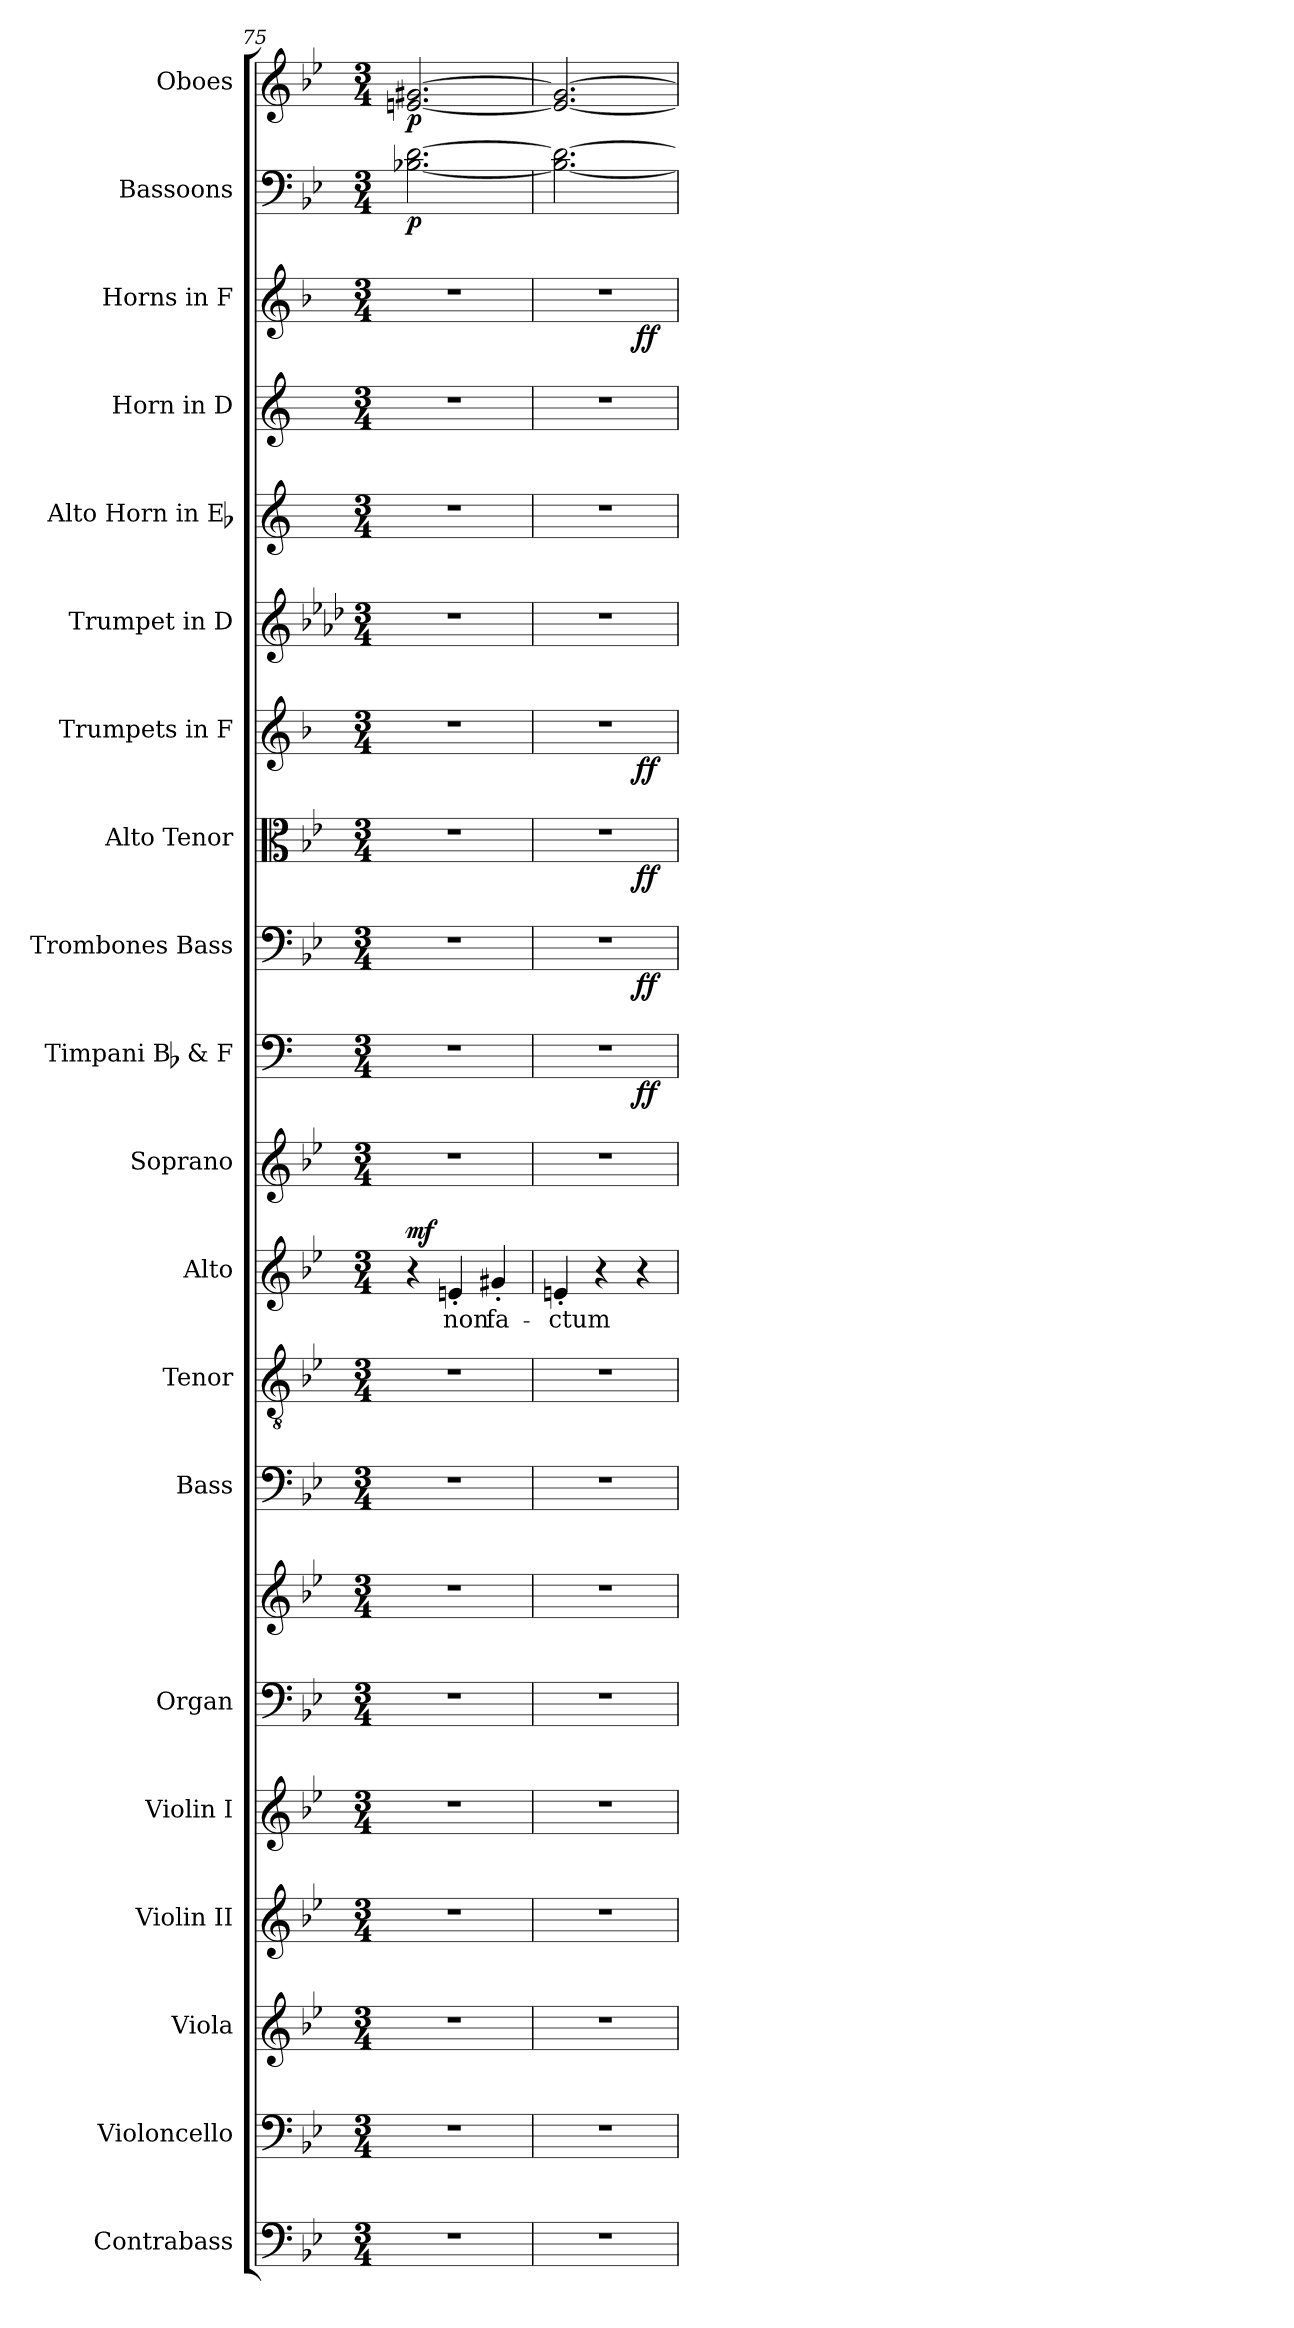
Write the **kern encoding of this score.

**kern	**kern	**kern	**kern	**kern	**kern	**kern	**kern	**kern	**kern	**text	**dynam	**kern	**kern	**dynam	**kern	**dynam	**kern	**dynam	**kern	**dynam	**kern	**kern	**kern	**kern	**dynam	**kern	**dynam	**kern	**dynam
*part20	*part19	*part18	*part17	*part16	*part15	*part15	*part14	*part13	*part12	*part12	*part12	*part11	*part10	*part10	*part9	*part9	*part8	*part8	*part7	*part7	*part6	*part5	*part4	*part3	*part3	*part2	*part2	*part1	*part1
*staff21	*staff20	*staff19	*staff18	*staff17	*staff16	*staff15	*staff14	*staff13	*staff12	*staff12	*staff12	*staff11	*staff10	*staff10	*staff9	*staff9	*staff8	*staff8	*staff7	*staff7	*staff6	*staff5	*staff4	*staff3	*staff3	*staff2	*staff2	*staff1	*staff1
*I"Contrabass	*I"Violoncello	*I"Viola	*I"Violin II	*I"Violin I	*I"Organ	*	*I"Bass	*I"Tenor	*I"Alto	*	*	*I"Soprano	*I"Timpani Bb & F	*	*I"Trombones  Bass	*	*I"Alto Tenor	*	*I"Trumpets in F	*	*I"Trumpet in D	*I"Alto Horn in Eb	*I"Horn in D	*I"Horns in F	*	*I"Bassoons	*	*I"Oboes	*
*I'Cb.	*I'Vc.	*I'Vla.	*I'Vln. II	*I'Vln. I	*I'Org.	*	*I'B.	*I'T.	*I'A.	*	*	*I'S.	*I'Timp.	*	*	*	*	*	*	*	*	*	*	*I'Hn.	*	*I'Bsn.	*	*I'Ob.	*
*clefF4	*clefF4	*clefG2	*clefG2	*clefG2	*clefF4	*clefG2	*clefF4	*clefGv2	*clefG2	*	*	*clefG2	*clefF4	*	*clefF4	*	*clefC3	*	*clefG2	*	*clefG2	*clefG2	*clefG2	*clefG2	*	*clefF4	*	*clefG2	*
*ITrd7c12	*	*	*	*	*	*	*	*ITrd7c12	*	*	*	*	*	*	*	*	*	*	*ITrd4c7	*	*ITrd-1c-2	*ITrd5c8	*ITrd6c10	*ITrd4c7	*	*	*	*	*
*k[b-e-]	*k[b-e-]	*k[b-e-]	*k[b-e-]	*k[b-e-]	*k[b-e-]	*k[b-e-]	*k[b-e-]	*k[b-e-]	*k[b-e-]	*	*	*k[b-e-]	*k[]	*	*k[b-e-]	*	*k[b-e-]	*	*k[b-e-]	*	*k[b-e-]	*k[f#c#g#d#]	*k[f#c#]	*k[b-e-]	*	*k[b-e-]	*	*k[b-e-]	*
*B-:	*B-:	*B-:	*B-:	*B-:	*B-:	*B-:	*B-:	*B-:	*B-:	*	*	*B-:	*C:	*	*B-:	*	*B-:	*	*B-:	*	*B-:	*E:	*D:	*B-:	*	*B-:	*	*B-:	*
*M3/4	*M3/4	*M3/4	*M3/4	*M3/4	*M3/4	*M3/4	*M3/4	*M3/4	*M3/4	*	*	*M3/4	*M3/4	*	*M3/4	*	*M3/4	*	*M3/4	*	*M3/4	*M3/4	*M3/4	*M3/4	*	*M3/4	*	*M3/4	*
=75	=75	=75	=75	=75	=75	=75	=75	=75	=75	=75	=75	=75	=75	=75	=75	=75	=75	=75	=75	=75	=75	=75	=75	=75	=75	=75	=75	=75	=75
!LO:N:vis=1	!LO:N:vis=1	!LO:N:vis=1	!LO:N:vis=1	!LO:N:vis=1	!LO:N:vis=1	!LO:N:vis=1	!LO:N:vis=1	!LO:N:vis=1	!	!	!	!LO:N:vis=1	!LO:N:vis=1	!	!LO:N:vis=1	!	!LO:N:vis=1	!	!LO:N:vis=1	!	!LO:N:vis=1	!LO:N:vis=1	!LO:N:vis=1	!LO:N:vis=1	!	!	!	!	!
2.r	2.r	2.r	2.r	2.r	2.r	2.r	2.r	2.r	4r	.	mf	2.r	2.r	.	2.r	.	2.r	.	2.r	.	2.r	2.r	2.r	2.r	.	[2.B-Xi\ [2.di	p	[2.eni/ [2.g#Xi	p
!	!	!	!	!	!	!	!	!	!	!LO:LY:b:color=#000000	!	!	!	!	!	!	!	!	!	!	!	!	!	!	!	!	!	!	!
.	.	.	.	.	.	.	.	.	4en'i/	non	.	.	.	.	.	.	.	.	.	.	.	.	.	.	.	.	.	.	.
!	!	!	!	!	!	!	!	!	!	!LO:LY:b:color=#000000	!	!	!	!	!	!	!	!	!	!	!	!	!	!	!	!	!	!	!
.	.	.	.	.	.	.	.	.	4g#X'i/	fa-	.	.	.	.	.	.	.	.	.	.	.	.	.	.	.	.	.	.	.
=76	=76	=76	=76	=76	=76	=76	=76	=76	=76	=76	=76	=76	=76	=76	=76	=76	=76	=76	=76	=76	=76	=76	=76	=76	=76	=76	=76	=76	=76
!LO:N:vis=1	!LO:N:vis=1	!LO:N:vis=1	!LO:N:vis=1	!LO:N:vis=1	!LO:N:vis=1	!LO:N:vis=1	!LO:N:vis=1	!LO:N:vis=1	!	!	!	!	!	!	!	!	!	!	!	!	!	!	!	!	!	!	!	!	!
!	!	!	!	!	!	!	!	!	!	!LO:LY:b:color=#000000	!	!LO:N:vis=1	!LO:N:vis=1	!	!LO:N:vis=1	!	!LO:N:vis=1	!	!LO:N:vis=1	!	!LO:N:vis=1	!LO:N:vis=1	!LO:N:vis=1	!LO:N:vis=1	!	!	!	!	!
*	*	*	*	*	*	*	*	*	*	*	*	*	*^	*	*^	*	*^	*	*^	*	*	*	*	*^	*	*	*	*	*
2.r	2.r	2.r	2.r	2.r	2.r	2.r	2.r	2.r	4en'i/	-ctum	.	2.r	2.r	2ryy	.	2.r	2ryy	.	2.r	2ryy	.	2.r	2ryy	.	2.r	2.r	2.r	2.r	2ryy	.	2.B-i\_ 2.di_	.	2.ei/_ 2.g#i_	.
.	.	.	.	.	.	.	.	.	4r	.	.	.	.	.	.	.	.	.	.	.	.	.	.	.	.	.	.	.	.	.	.	.	.	.
.	.	.	.	.	.	.	.	.	4r	.	.	.	.	4ryy	ff	.	4ryy	ff	.	4ryy	ff	.	4ryy	ff	.	.	.	.	4ryy	ff	.	.	.	.
*	*	*	*	*	*	*	*	*	*	*	*	*	*v	*v	*	*	*	*	*v	*v	*	*v	*v	*	*	*	*	*v	*v	*	*	*	*	*
*	*	*	*	*	*	*	*	*	*	*	*	*	*	*	*v	*v	*	*	*	*	*	*	*	*	*	*	*	*	*	*
=	=	=	=	=	=	=	=	=	=	=	=	=	=	=	=	=	=	=	=	=	=	=	=	=	=	=	=	=	=
*-	*-	*-	*-	*-	*-	*-	*-	*-	*-	*-	*-	*-	*-	*-	*-	*-	*-	*-	*-	*-	*-	*-	*-	*-	*-	*-	*-	*-	*-
